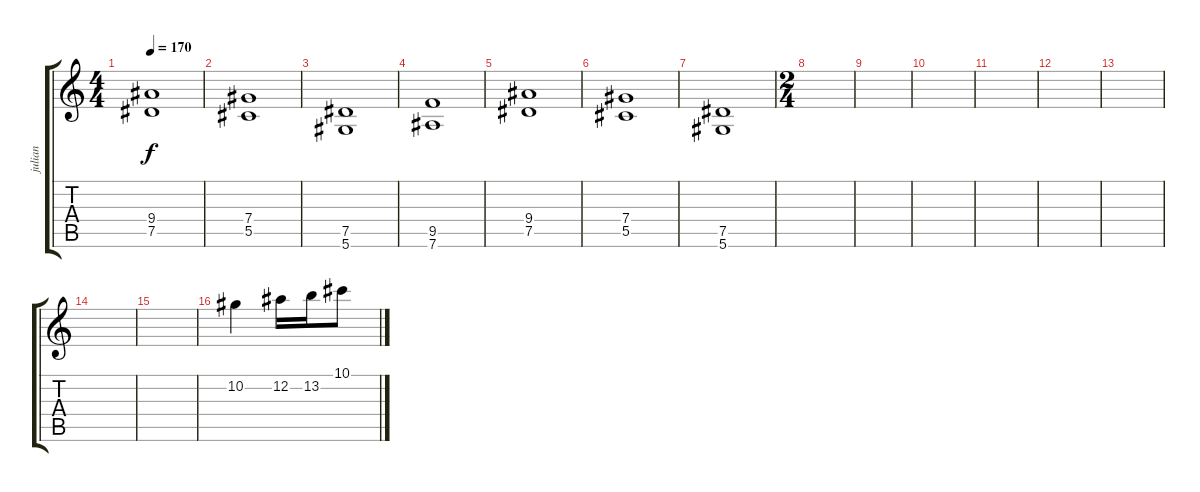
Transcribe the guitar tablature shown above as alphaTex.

\track ("julian" "julian") {instrument overdrivenguitar}
\staff {score tabs}
\tuning (Eb4 Bb3 Gb3 Db3 Ab2 Eb2) {hide}
\ts (4 4)
\tempo 170
\clef g2
\ks c
(9.4 7.5).1{dy f} |
(7.4 5.5).1 |
(7.5 5.6).1 |
(9.5 7.6).1 |
(9.4 7.5).1 |
(7.4 5.5).1 |
(7.5 5.6).1 |
\ts (2 4)
|
|
|
|
|
|
|
|
10.2.4 12.2.16 13.2.16 10.1.8
